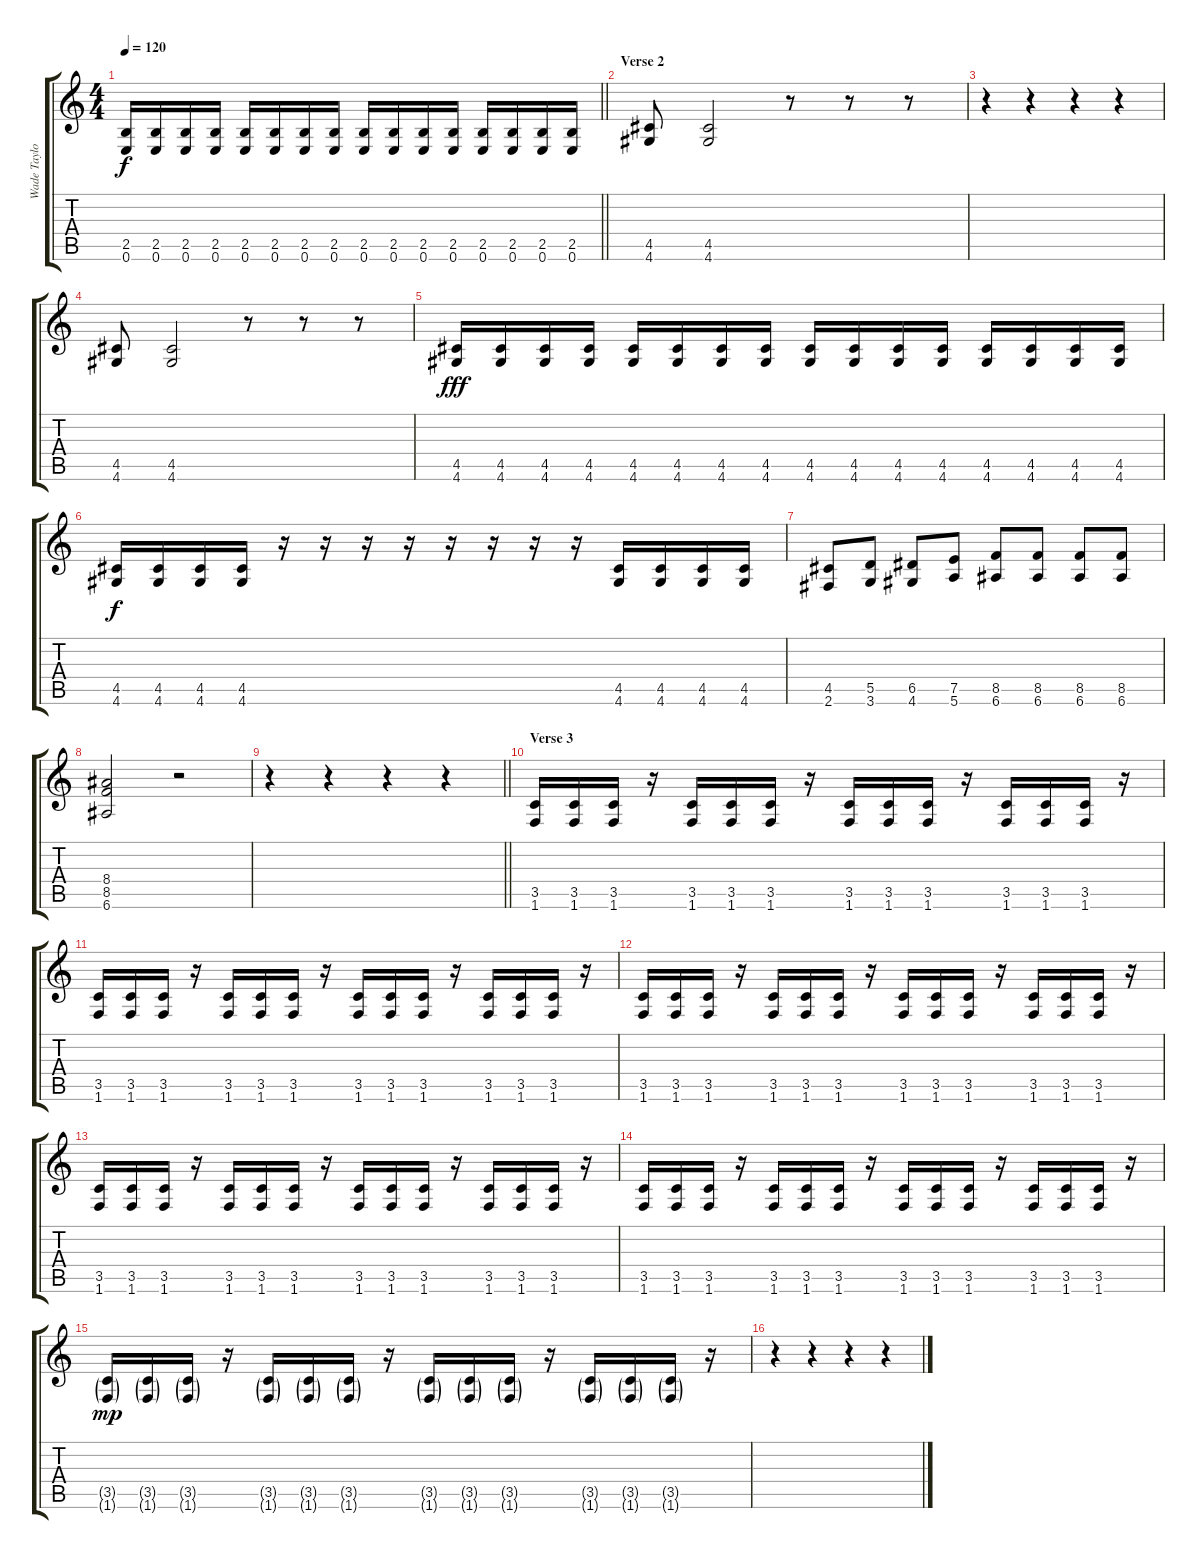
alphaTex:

\track ("Wade Taylor" "Wade Taylo") {instrument distortionguitar}
\staff {score tabs}
\tuning (E4 B3 G3 D3 A2 E2) {hide}
\ts (4 4)
\tempo 120
\clef g2
\barLineRight lightlight
\ks c
(2.5 0.6).16{dy f} (2.5 0.6).16 (2.5 0.6).16 (2.5 0.6).16 (2.5 0.6).16 (2.5 0.6).16 (2.5 0.6).16 (2.5 0.6).16 (2.5 0.6).16 (2.5 0.6).16 (2.5 0.6).16 (2.5 0.6).16 (2.5 0.6).16 (2.5 0.6).16 (2.5 0.6).16 (2.5 0.6).16 |
\section ("" "Verse 2")
(4.5 4.6).8 (4.5 4.6).2 r.8 r.8 r.8 |
r.4 r.4 r.4 r.4 |
(4.5 4.6).8 (4.5 4.6).2 r.8 r.8 r.8 |
(4.5 4.6).16{dy fff} (4.5 4.6).16 (4.5 4.6).16 (4.5 4.6).16 (4.5 4.6).16 (4.5 4.6).16 (4.5 4.6).16 (4.5 4.6).16 (4.5 4.6).16 (4.5 4.6).16 (4.5 4.6).16 (4.5 4.6).16 (4.5 4.6).16 (4.5 4.6).16 (4.5 4.6).16 (4.5 4.6).16 |
(4.5 4.6).16{dy f} (4.5 4.6).16 (4.5 4.6).16 (4.5 4.6).16 r.16 r.16 r.16 r.16 r.16 r.16 r.16 r.16 (4.5 4.6).16 (4.5 4.6).16 (4.5 4.6).16 (4.5 4.6).16 |
(4.5 2.6).8 (5.5 3.6).8 (6.5 4.6).8 (7.5 5.6).8 (8.5 6.6).8 (8.5 6.6).8 (8.5 6.6).8 (8.5 6.6).8 |
(8.4 8.5 6.6).2 r.2 |
\barLineRight lightlight
r.4 r.4 r.4 r.4 |
\section ("" "Verse 3")
(3.5 1.6).16 (3.5 1.6).16 (3.5 1.6).16 r.16 (3.5 1.6).16 (3.5 1.6).16 (3.5 1.6).16 r.16 (3.5 1.6).16 (3.5 1.6).16 (3.5 1.6).16 r.16 (3.5 1.6).16 (3.5 1.6).16 (3.5 1.6).16 r.16 |
(3.5 1.6).16 (3.5 1.6).16 (3.5 1.6).16 r.16 (3.5 1.6).16 (3.5 1.6).16 (3.5 1.6).16 r.16 (3.5 1.6).16 (3.5 1.6).16 (3.5 1.6).16 r.16 (3.5 1.6).16 (3.5 1.6).16 (3.5 1.6).16 r.16 |
(3.5 1.6).16 (3.5 1.6).16 (3.5 1.6).16 r.16 (3.5 1.6).16 (3.5 1.6).16 (3.5 1.6).16 r.16 (3.5 1.6).16 (3.5 1.6).16 (3.5 1.6).16 r.16 (3.5 1.6).16 (3.5 1.6).16 (3.5 1.6).16 r.16 |
(3.5 1.6).16 (3.5 1.6).16 (3.5 1.6).16 r.16 (3.5 1.6).16 (3.5 1.6).16 (3.5 1.6).16 r.16 (3.5 1.6).16 (3.5 1.6).16 (3.5 1.6).16 r.16 (3.5 1.6).16 (3.5 1.6).16 (3.5 1.6).16 r.16 |
(3.5 1.6).16 (3.5 1.6).16 (3.5 1.6).16 r.16 (3.5 1.6).16 (3.5 1.6).16 (3.5 1.6).16 r.16 (3.5 1.6).16 (3.5 1.6).16 (3.5 1.6).16 r.16 (3.5 1.6).16 (3.5 1.6).16 (3.5 1.6).16 r.16 |
(3.5{g} 1.6{g}).16{dy mp} (3.5{g} 1.6{g}).16 (3.5{g} 1.6{g}).16 r.16 (3.5{g} 1.6{g}).16 (3.5{g} 1.6{g}).16 (3.5{g} 1.6{g}).16 r.16 (3.5{g} 1.6{g}).16 (3.5{g} 1.6{g}).16 (3.5{g} 1.6{g}).16 r.16 (3.5{g} 1.6{g}).16 (3.5{g} 1.6{g}).16 (3.5{g} 1.6{g}).16 r.16 |
r.4 r.4 r.4 r.4
